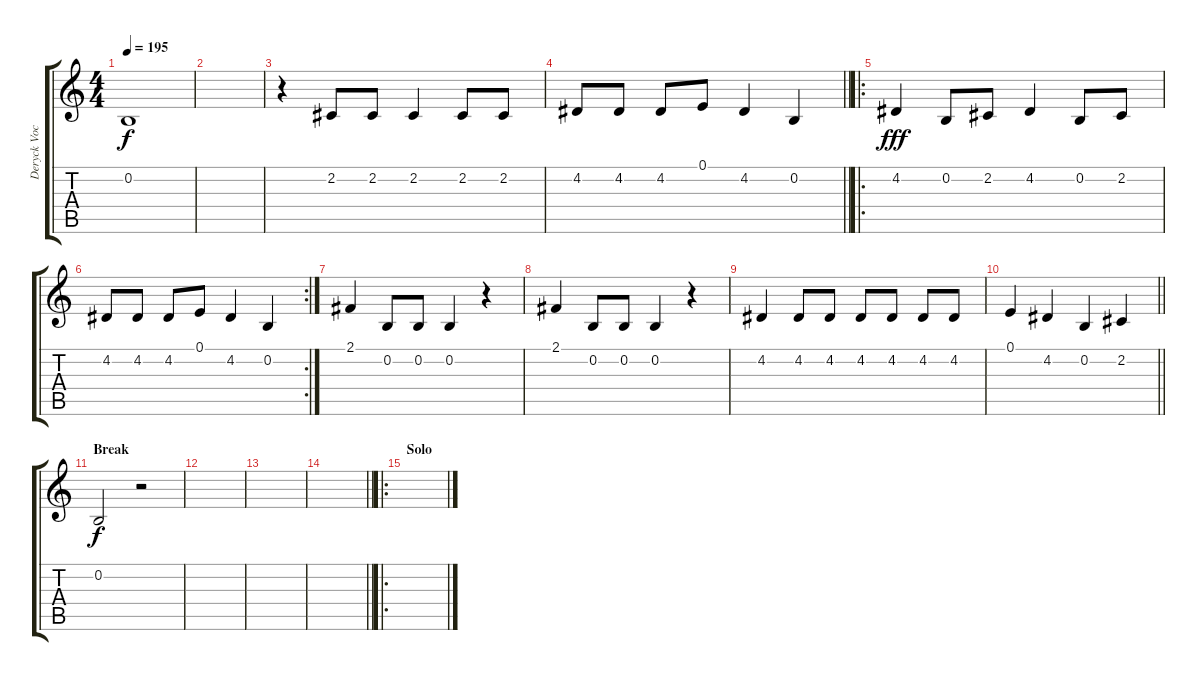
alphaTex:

\track ("Deryck Vocals" "Deryck Voc") {instrument tenorsax}
\staff {score tabs}
\tuning (E4 B3 G3 D3 A2 E2) {hide}
\ts (4 4)
\tempo 195
\clef g2
\ks c
0.2{t}.1{dy f} |
|
r.4 2.2.8 2.2.8 2.2.4 2.2.8 2.2.8 |
\barLineRight lightlight
4.2.8 4.2.8 4.2.8 0.1.8 4.2.4 0.2.4 |
\ro
4.2.4{dy fff} 0.2.8 2.2.8 4.2.4 0.2.8 2.2.8 |
\rc 2
4.2.8 4.2.8 4.2.8 0.1.8 4.2.4 0.2.4 |
2.1.4 0.2.8 0.2.8 0.2.4 r.4 |
2.1.4 0.2.8 0.2.8 0.2.4 r.4 |
4.2.4 4.2.8 4.2.8 4.2.8 4.2.8 4.2.8 4.2.8 |
\barLineRight lightlight
0.1.4 4.2.4 0.2.4 2.2.4 |
\section ("" "Break")
0.2.2{dy f} r.2 |
|
|
\barLineRight lightlight
|
\ro
\section ("" "Solo")
